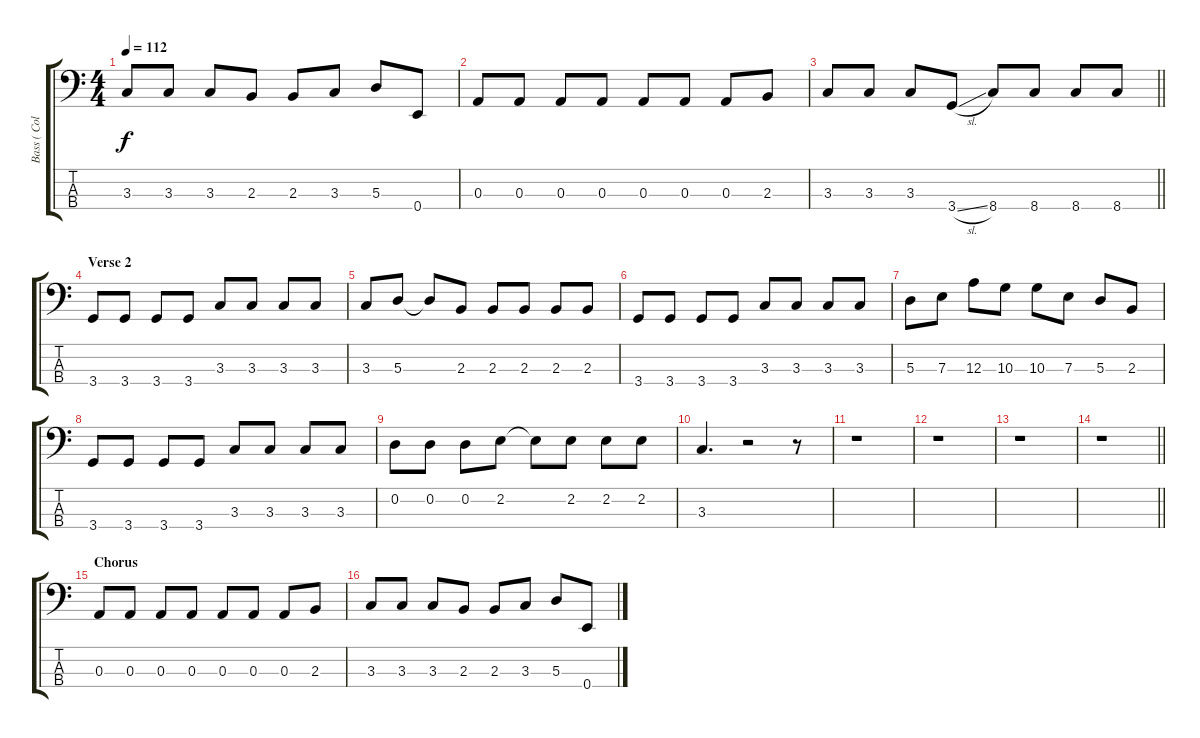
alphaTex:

\track ("Bass ( Colin Greenwood )" "Bass ( Col") {instrument electricbassfinger}
\staff {score tabs}
\tuning (G2 D2 A1 E1) {hide}
\ts (4 4)
\tempo 112
\clef f4
\ks c
3.3.8{dy f} 3.3.8 3.3.8 2.3.8 2.3.8 3.3.8 5.3.8 0.4.8 |
0.3.8 0.3.8 0.3.8 0.3.8 0.3.8 0.3.8 0.3.8 2.3.8 |
\barLineRight lightlight
3.3.8 3.3.8 3.3.8 3.4{sl}.8 8.4.8 8.4.8 8.4.8 8.4.8 |
\section ("" "Verse 2")
3.4.8 3.4.8 3.4.8 3.4.8 3.3.8 3.3.8 3.3.8 3.3.8 |
3.3.8 5.3.8 5.3{t}.8 2.3.8 2.3.8 2.3.8 2.3.8 2.3.8 |
3.4.8 3.4.8 3.4.8 3.4.8 3.3.8 3.3.8 3.3.8 3.3.8 |
5.3.8 7.3.8 12.3.8 10.3.8 10.3.8 7.3.8 5.3.8 2.3.8 |
3.4.8 3.4.8 3.4.8 3.4.8 3.3.8 3.3.8 3.3.8 3.3.8 |
0.2.8 0.2.8 0.2.8 2.2.8 2.2{t}.8 2.2.8 2.2.8 2.2.8 |
3.3.4{d} r.2 r.8 |
r.1 |
r.1 |
r.1 |
\barLineRight lightlight
r.1 |
\section ("" "Chorus")
0.3.8 0.3.8 0.3.8 0.3.8 0.3.8 0.3.8 0.3.8 2.3.8 |
3.3.8 3.3.8 3.3.8 2.3.8 2.3.8 3.3.8 5.3.8 0.4.8
